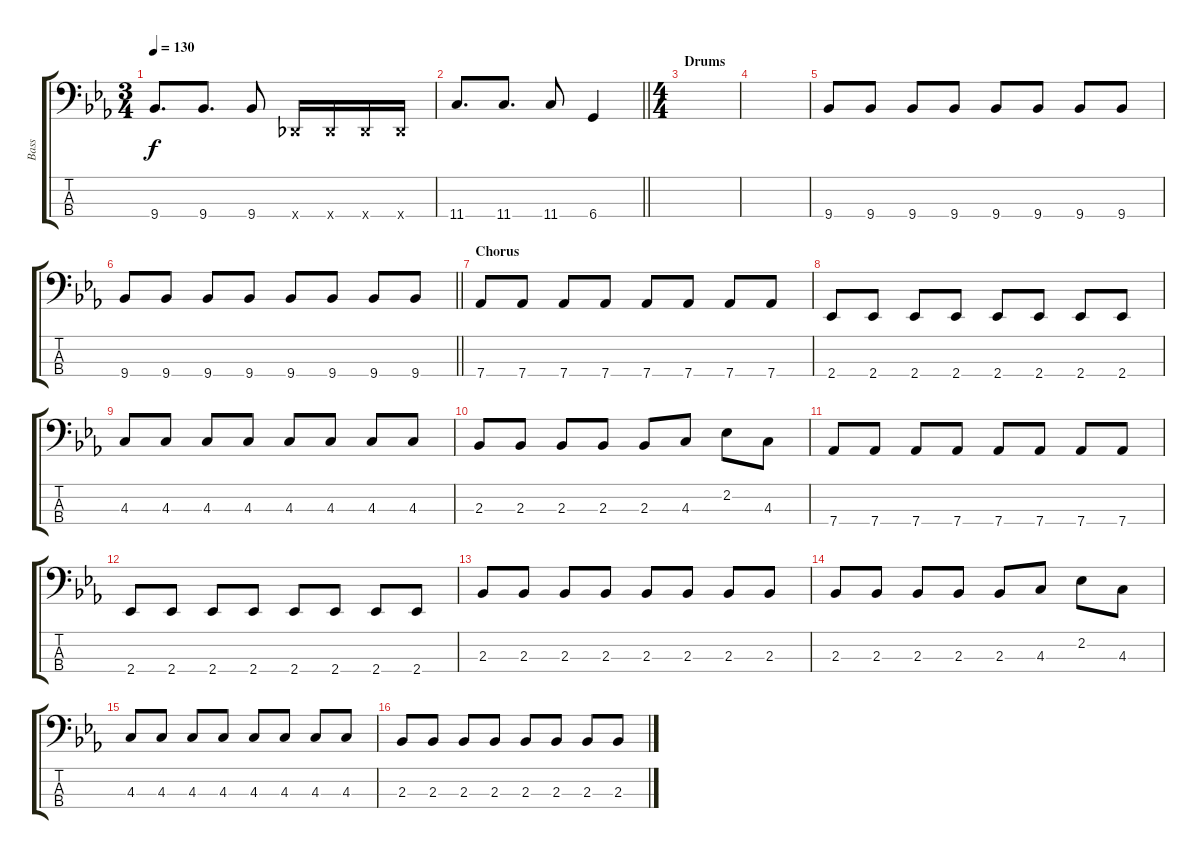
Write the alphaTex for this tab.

\track ("Bass" "Bass") {instrument electricbasspick}
\staff {score tabs}
\tuning (Gb2 Db2 Ab1 Db1) {hide}
\ts (3 4)
\tempo 130
\clef f4
\ks eb
9.4.8{d dy f} 9.4.8{d} 9.4.8 0.4{x}.16 0.4{x}.16 0.4{x}.16 0.4{x}.16 |
\barLineRight lightlight
11.4.8{d} 11.4.8{d} 11.4.8 6.4.4 |
\ts (4 4)
\section ("" "Drums")
|
|
9.4.8 9.4.8 9.4.8 9.4.8 9.4.8 9.4.8 9.4.8 9.4.8 |
\barLineRight lightlight
9.4.8 9.4.8 9.4.8 9.4.8 9.4.8 9.4.8 9.4.8 9.4.8 |
\section ("" "Chorus")
7.4.8 7.4.8 7.4.8 7.4.8 7.4.8 7.4.8 7.4.8 7.4.8 |
2.4.8 2.4.8 2.4.8 2.4.8 2.4.8 2.4.8 2.4.8 2.4.8 |
4.3.8 4.3.8 4.3.8 4.3.8 4.3.8 4.3.8 4.3.8 4.3.8 |
2.3.8 2.3.8 2.3.8 2.3.8 2.3.8 4.3.8 2.2.8 4.3.8 |
7.4.8 7.4.8 7.4.8 7.4.8 7.4.8 7.4.8 7.4.8 7.4.8 |
2.4.8 2.4.8 2.4.8 2.4.8 2.4.8 2.4.8 2.4.8 2.4.8 |
2.3.8 2.3.8 2.3.8 2.3.8 2.3.8 2.3.8 2.3.8 2.3.8 |
2.3.8 2.3.8 2.3.8 2.3.8 2.3.8 4.3.8 2.2.8 4.3.8 |
4.3.8 4.3.8 4.3.8 4.3.8 4.3.8 4.3.8 4.3.8 4.3.8 |
2.3.8 2.3.8 2.3.8 2.3.8 2.3.8 2.3.8 2.3.8 2.3.8
